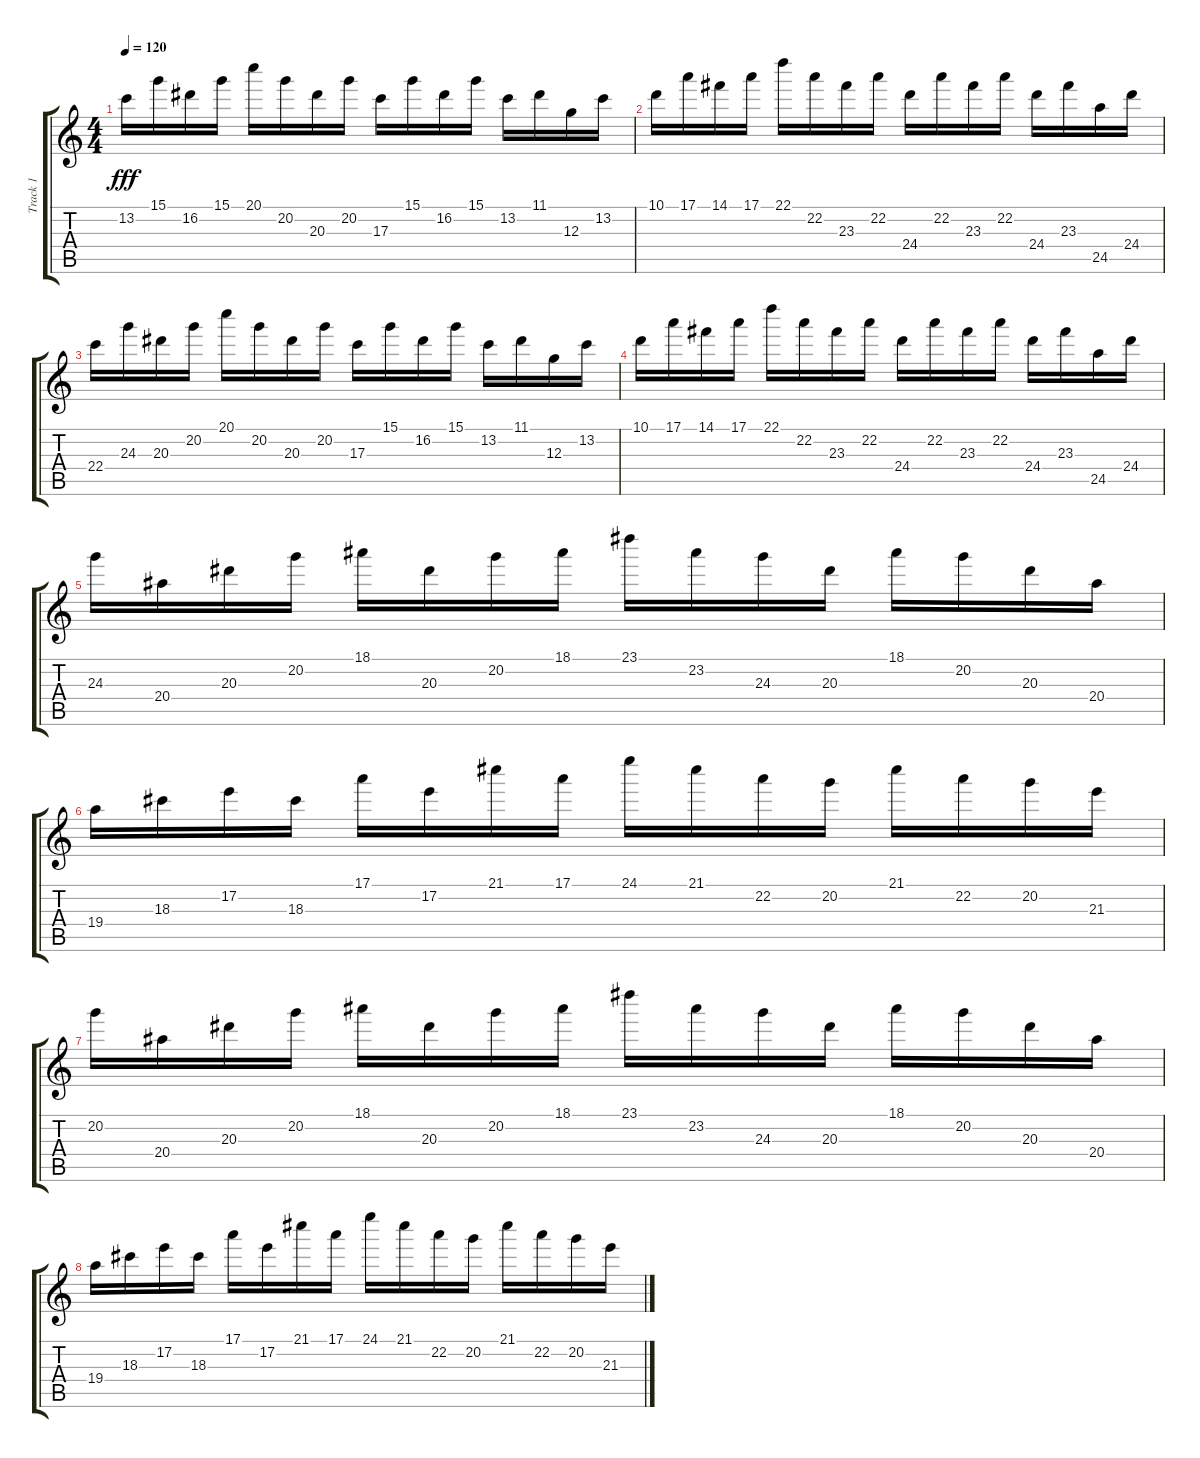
\track ("Track 1" "Track 1") {instrument overdrivenguitar}
\staff {score tabs}
\tuning (E4 B3 G3 D3 A2 E2) {hide}
\ts (4 4)
\tempo 120
\clef g2
\ks c
13.2.16{dy fff} 15.1.16 16.2.16 15.1.16 20.1.16 20.2.16 20.3.16 20.2.16 17.3.16 15.1.16 16.2.16 15.1.16 13.2.16 11.1.16 12.3.16 13.2.16 |
10.1.16 17.1.16 14.1.16 17.1.16 22.1.16 22.2.16 23.3.16 22.2.16 24.4.16 22.2.16 23.3.16 22.2.16 24.4.16 23.3.16 24.5.16 24.4.16 |
22.4.16 24.3.16 20.3.16 20.2.16 20.1.16 20.2.16 20.3.16 20.2.16 17.3.16 15.1.16 16.2.16 15.1.16 13.2.16 11.1.16 12.3.16 13.2.16 |
10.1.16 17.1.16 14.1.16 17.1.16 22.1.16 22.2.16 23.3.16 22.2.16 24.4.16 22.2.16 23.3.16 22.2.16 24.4.16 23.3.16 24.5.16 24.4.16 |
24.3.16 20.4.16 20.3.16 20.2.16 18.1.16 20.3.16 20.2.16 18.1.16 23.1.16 23.2.16 24.3.16 20.3.16 18.1.16 20.2.16 20.3.16 20.4.16 |
19.4.16 18.3.16 17.2.16 18.3.16 17.1.16 17.2.16 21.1.16 17.1.16 24.1.16 21.1.16 22.2.16 20.2.16 21.1.16 22.2.16 20.2.16 21.3.16 |
20.2.16 20.4.16 20.3.16 20.2.16 18.1.16 20.3.16 20.2.16 18.1.16 23.1.16 23.2.16 24.3.16 20.3.16 18.1.16 20.2.16 20.3.16 20.4.16 |
19.4.16 18.3.16 17.2.16 18.3.16 17.1.16 17.2.16 21.1.16 17.1.16 24.1.16 21.1.16 22.2.16 20.2.16 21.1.16 22.2.16 20.2.16 21.3.16
